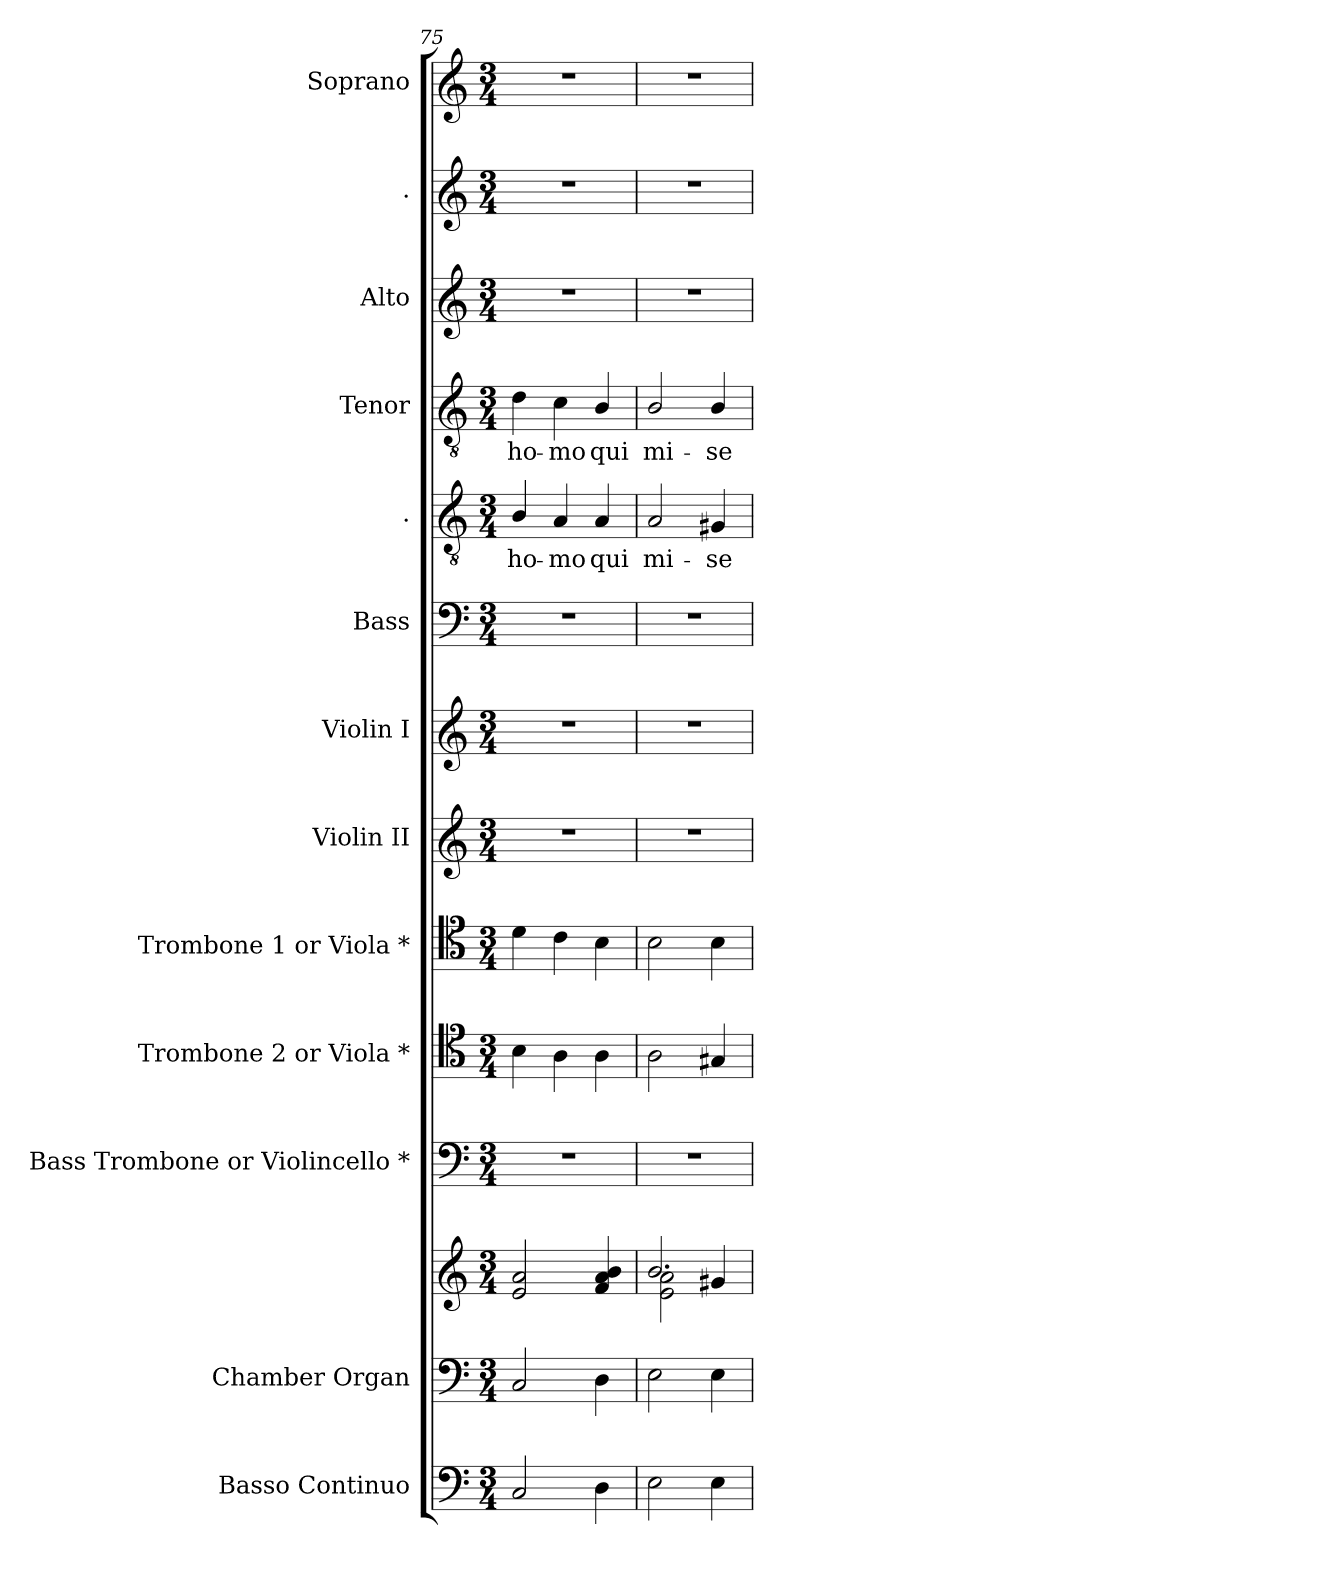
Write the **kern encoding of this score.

**kern	**kern	**kern	**kern	**kern	**kern	**kern	**kern	**kern	**kern	**text	**kern	**text	**kern	**kern	**kern
*part13	*part12	*part12	*part11	*part10	*part9	*part8	*part7	*part6	*part5	*part5	*part4	*part4	*part3	*part2	*part1
*staff14	*staff13	*staff12	*staff11	*staff10	*staff9	*staff8	*staff7	*staff6	*staff5	*staff5	*staff4	*staff4	*staff3	*staff2	*staff1
*I"Basso  Continuo	*I"Chamber  Organ	*	*I"Bass Trombone or Violincello *	*I"Trombone 2 or Viola *	*I"Trombone 1 or Viola *	*I"Violin II	*I"Violin I	*I"Bass	*I".	*	*I"Tenor	*	*I"Alto	*I".	*I"Soprano
*I'B Cont	*I'Org.	*	*I'B. Tbn.	*I'Tbn 2	*I'Tbn 1	*I'Vln. II	*I'Vln. I	*I'B.	*	*	*I'T,	*	*I'A.	*	*I'S.
*clefF4	*clefF4	*clefG2	*clefF4	*clefC4	*clefC4	*clefG2	*clefG2	*clefF4	*clefGv2	*	*clefGv2	*	*clefG2	*clefG2	*clefG2
*ITrd7c12	*	*	*	*	*	*	*	*	*ITrd7c12	*	*ITrd7c12	*	*	*	*
*k[]	*k[]	*k[]	*k[]	*k[]	*k[]	*k[]	*k[]	*k[]	*k[]	*	*k[]	*	*k[]	*k[]	*k[]
*C:	*C:	*C:	*C:	*C:	*C:	*C:	*C:	*C:	*C:	*	*C:	*	*C:	*C:	*C:
*M3/4	*M3/4	*M3/4	*M3/4	*M3/4	*M3/4	*M3/4	*M3/4	*M3/4	*M3/4	*	*M3/4	*	*M3/4	*M3/4	*M3/4
=75	=75	=75	=75	=75	=75	=75	=75	=75	=75	=75	=75	=75	=75	=75	=75
!	!	!	!LO:N:vis=1	!	!	!LO:N:vis=1	!LO:N:vis=1	!LO:N:vis=1	!	!	!	!	!	!	!
!	!	!	!	!	!	!	!	!	!	!LO:LY:b:color=#000000	!	!	!	!	!
!	!	!	!	!	!	!	!	!	!	!	!	!LO:LY:b:color=#000000	!LO:N:vis=1	!LO:N:vis=1	!LO:N:vis=1
2CCi/	2Ci/	2ei/ 2ai	2.r	4Bi\	4di\	2.r	2.r	2.r	4BBi/	ho-	4Di\	ho-	2.r	2.r	2.r
!	!	!	!	!	!	!	!	!	!	!LO:LY:b:color=#000000	!	!	!	!	!
!	!	!	!	!	!	!	!	!	!	!	!	!LO:LY:b:color=#000000	!	!	!
.	.	.	.	4Ai\	4ci\	.	.	.	4AAi/	-mo	4Ci\	-mo	.	.	.
!	!	!	!	!	!	!	!	!	!	!LO:LY:b:color=#000000	!	!	!	!	!
!	!	!	!	!	!	!	!	!	!	!	!	!LO:LY:b:color=#000000	!	!	!
4DDi\	4Di\	4fi/ 4ai 4bi	.	4Ai\	4Bi\	.	.	.	4AAi/	qui	4BBi/	qui	.	.	.
!!LO:PB:g=z
=76	=76	=76	=76	=76	=76	=76	=76	=76	=76	=76	=76	=76	=76	=76	=76
*	*	*^	*	*	*	*	*	*	*	*	*	*	*	*	*
!	!	!	!	!LO:N:vis=1	!	!	!LO:N:vis=1	!LO:N:vis=1	!LO:N:vis=1	!	!	!	!	!	!	!
!	!	!	!	!	!	!	!	!	!	!	!LO:LY:b:color=#000000	!	!	!	!	!
!	!	!	!	!	!	!	!	!	!	!	!	!	!LO:LY:b:color=#000000	!LO:N:vis=1	!LO:N:vis=1	!LO:N:vis=1
2EEi\	2Ei\	2.bi/	2ei\ 2ai	2.r	2Ai\	2Bi\	2.r	2.r	2.r	2AAi/	mi-	2BBi/	mi-	2.r	2.r	2.r
!	!	!	!	!	!	!	!	!	!	!	!LO:LY:b:color=#000000	!	!	!	!	!
!	!	!	!	!	!	!	!	!	!	!	!	!	!LO:LY:b:color=#000000	!	!	!
4EEi\	4Ei\	.	4g#Xi/	.	4G#Xi/	4Bi\	.	.	.	4GG#Xi/	-se-	4BBi/	-se-	.	.	.
*	*	*v	*v	*	*	*	*	*	*	*	*	*	*	*	*	*
=	=	=	=	=	=	=	=	=	=	=	=	=	=	=	=
*-	*-	*-	*-	*-	*-	*-	*-	*-	*-	*-	*-	*-	*-	*-	*-
